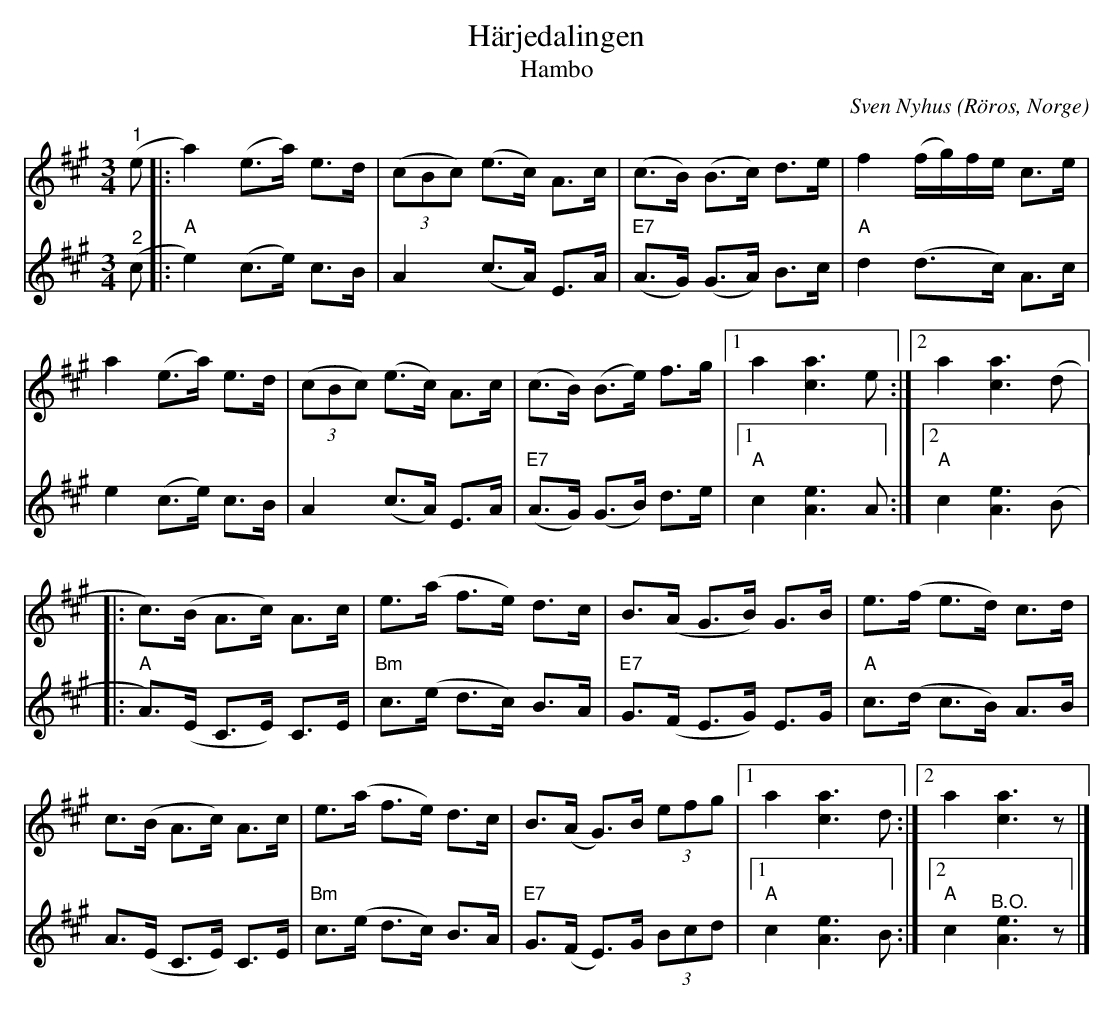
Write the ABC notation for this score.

X:1
T:Härjedalingen
T:Hambo
C:Sven Nyhus
O:Röros, Norge
L:1/8
M:3/4
K:A
V:1
"^1" (e |: a2) (e>a) e>d | (3(cBc) (e>c) A>c | (c>B) (B>c) d>e | f2 (f/g/)f/e/ c>e |
a2 (e>a) e>d | (3(cBc) (e>c) A>c | (c>B) (B>e) f>g |1 a2 [ca]3 e :|2 a2 [ca]3 (d |:
c>)(B A>c) A>c | e>(a f>e) d>c |B>(A G>B) G>B | e>(f e>d) c>d |
c>(B A>c) A>c | e>(a f>e) d>c | B>(A G>)B (3efg |1 a2 [ca]3 d :|2 a2 [ca]3 z |]
V:2
"^2" (c |: "A" e2) (c>e) c>B | A2 (c>A) E>A |"E7" (A>G) (G>A) B>c |"A" d2 (d>c) A>c | e2 (c>e) c>B |
A2 (c>A) E>A |"E7" (A>G) (G>B) d>e |1"A" c2 [Ae]3 A :|2"A" c2 [Ae]3 (B |: "A" A>)(E C>E) C>E |
"Bm" c>(e d>c) B>A | "E7" G>(F E>G) E>G |"A" c>(d c>B) A>B | A>(E C>E) C>E |"Bm" c>(e d>c) B>A |
"E7" G>(F E>)G (3Bcd |1 "A" c2 [Ae]3 B :|2 "A" c2"^B.O." [Ae]3 z |]
